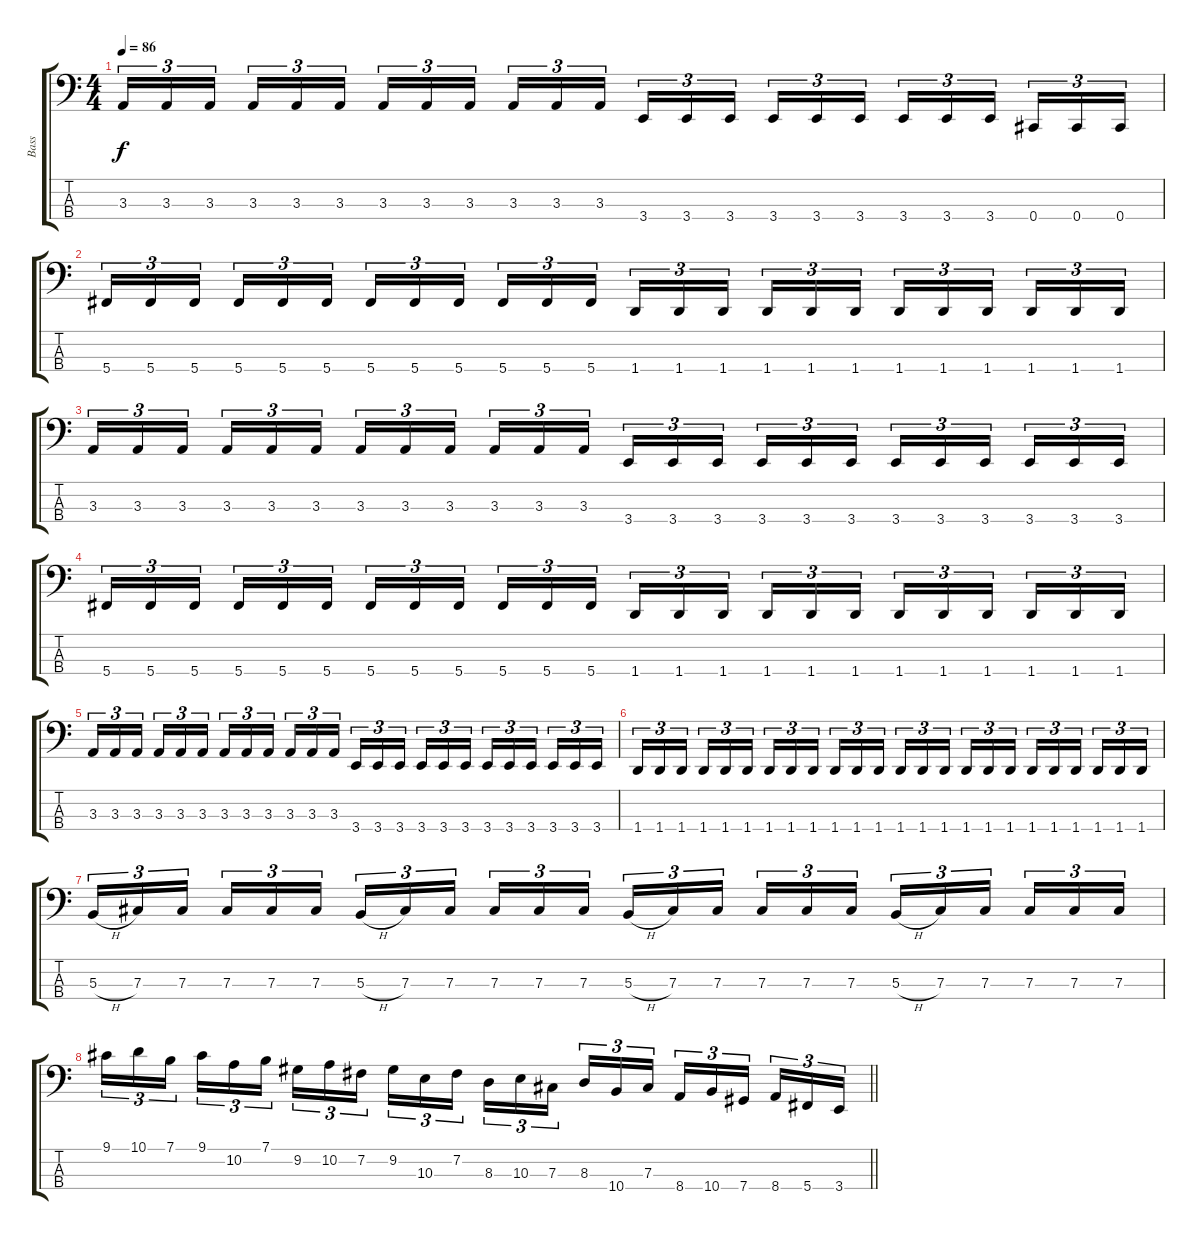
\track ("Bass" "Bass") {instrument electricbassfinger}
\staff {score tabs}
\tuning (E2 B1 Gb1 Db1) {hide}
\ts (4 4)
\tempo 86
\clef f4
\ks c
3.3.16{tu (3 2) dy f} 3.3.16{tu (3 2)} 3.3.16{tu (3 2) beam splitsecondary} 3.3.16{tu (3 2)} 3.3.16{tu (3 2)} 3.3.16{tu (3 2)} 3.3.16{tu (3 2)} 3.3.16{tu (3 2)} 3.3.16{tu (3 2) beam splitsecondary} 3.3.16{tu (3 2)} 3.3.16{tu (3 2)} 3.3.16{tu (3 2)} 3.4.16{tu (3 2)} 3.4.16{tu (3 2)} 3.4.16{tu (3 2) beam splitsecondary} 3.4.16{tu (3 2)} 3.4.16{tu (3 2)} 3.4.16{tu (3 2)} 3.4.16{tu (3 2)} 3.4.16{tu (3 2)} 3.4.16{tu (3 2) beam splitsecondary} 0.4.16{tu (3 2)} 0.4.16{tu (3 2)} 0.4.16{tu (3 2)} |
5.4.16{tu (3 2)} 5.4.16{tu (3 2)} 5.4.16{tu (3 2) beam splitsecondary} 5.4.16{tu (3 2)} 5.4.16{tu (3 2)} 5.4.16{tu (3 2)} 5.4.16{tu (3 2)} 5.4.16{tu (3 2)} 5.4.16{tu (3 2) beam splitsecondary} 5.4.16{tu (3 2)} 5.4.16{tu (3 2)} 5.4.16{tu (3 2)} 1.4.16{tu (3 2)} 1.4.16{tu (3 2)} 1.4.16{tu (3 2) beam splitsecondary} 1.4.16{tu (3 2)} 1.4.16{tu (3 2)} 1.4.16{tu (3 2)} 1.4.16{tu (3 2)} 1.4.16{tu (3 2)} 1.4.16{tu (3 2) beam splitsecondary} 1.4.16{tu (3 2)} 1.4.16{tu (3 2)} 1.4.16{tu (3 2)} |
3.3.16{tu (3 2)} 3.3.16{tu (3 2)} 3.3.16{tu (3 2) beam splitsecondary} 3.3.16{tu (3 2)} 3.3.16{tu (3 2)} 3.3.16{tu (3 2)} 3.3.16{tu (3 2)} 3.3.16{tu (3 2)} 3.3.16{tu (3 2) beam splitsecondary} 3.3.16{tu (3 2)} 3.3.16{tu (3 2)} 3.3.16{tu (3 2)} 3.4.16{tu (3 2)} 3.4.16{tu (3 2)} 3.4.16{tu (3 2) beam splitsecondary} 3.4.16{tu (3 2)} 3.4.16{tu (3 2)} 3.4.16{tu (3 2)} 3.4.16{tu (3 2)} 3.4.16{tu (3 2)} 3.4.16{tu (3 2) beam splitsecondary} 3.4.16{tu (3 2)} 3.4.16{tu (3 2)} 3.4.16{tu (3 2)} |
5.4.16{tu (3 2)} 5.4.16{tu (3 2)} 5.4.16{tu (3 2) beam splitsecondary} 5.4.16{tu (3 2)} 5.4.16{tu (3 2)} 5.4.16{tu (3 2)} 5.4.16{tu (3 2)} 5.4.16{tu (3 2)} 5.4.16{tu (3 2) beam splitsecondary} 5.4.16{tu (3 2)} 5.4.16{tu (3 2)} 5.4.16{tu (3 2)} 1.4.16{tu (3 2)} 1.4.16{tu (3 2)} 1.4.16{tu (3 2) beam splitsecondary} 1.4.16{tu (3 2)} 1.4.16{tu (3 2)} 1.4.16{tu (3 2)} 1.4.16{tu (3 2)} 1.4.16{tu (3 2)} 1.4.16{tu (3 2) beam splitsecondary} 1.4.16{tu (3 2)} 1.4.16{tu (3 2)} 1.4.16{tu (3 2)} |
3.3.16{tu (3 2)} 3.3.16{tu (3 2)} 3.3.16{tu (3 2) beam splitsecondary} 3.3.16{tu (3 2)} 3.3.16{tu (3 2)} 3.3.16{tu (3 2)} 3.3.16{tu (3 2)} 3.3.16{tu (3 2)} 3.3.16{tu (3 2) beam splitsecondary} 3.3.16{tu (3 2)} 3.3.16{tu (3 2)} 3.3.16{tu (3 2)} 3.4.16{tu (3 2)} 3.4.16{tu (3 2)} 3.4.16{tu (3 2) beam splitsecondary} 3.4.16{tu (3 2)} 3.4.16{tu (3 2)} 3.4.16{tu (3 2)} 3.4.16{tu (3 2)} 3.4.16{tu (3 2)} 3.4.16{tu (3 2) beam splitsecondary} 3.4.16{tu (3 2)} 3.4.16{tu (3 2)} 3.4.16{tu (3 2)} |
1.4.16{tu (3 2)} 1.4.16{tu (3 2)} 1.4.16{tu (3 2) beam splitsecondary} 1.4.16{tu (3 2)} 1.4.16{tu (3 2)} 1.4.16{tu (3 2)} 1.4.16{tu (3 2)} 1.4.16{tu (3 2)} 1.4.16{tu (3 2) beam splitsecondary} 1.4.16{tu (3 2)} 1.4.16{tu (3 2)} 1.4.16{tu (3 2)} 1.4.16{tu (3 2)} 1.4.16{tu (3 2)} 1.4.16{tu (3 2) beam splitsecondary} 1.4.16{tu (3 2)} 1.4.16{tu (3 2)} 1.4.16{tu (3 2)} 1.4.16{tu (3 2)} 1.4.16{tu (3 2)} 1.4.16{tu (3 2) beam splitsecondary} 1.4.16{tu (3 2)} 1.4.16{tu (3 2)} 1.4.16{tu (3 2)} |
5.3{h}.16{tu (3 2)} 7.3.16{tu (3 2)} 7.3.16{tu (3 2) beam splitsecondary} 7.3.16{tu (3 2)} 7.3.16{tu (3 2)} 7.3.16{tu (3 2)} 5.3{h}.16{tu (3 2)} 7.3.16{tu (3 2)} 7.3.16{tu (3 2) beam splitsecondary} 7.3.16{tu (3 2)} 7.3.16{tu (3 2)} 7.3.16{tu (3 2)} 5.3{h}.16{tu (3 2)} 7.3.16{tu (3 2)} 7.3.16{tu (3 2) beam splitsecondary} 7.3.16{tu (3 2)} 7.3.16{tu (3 2)} 7.3.16{tu (3 2)} 5.3{h}.16{tu (3 2)} 7.3.16{tu (3 2)} 7.3.16{tu (3 2) beam splitsecondary} 7.3.16{tu (3 2)} 7.3.16{tu (3 2)} 7.3.16{tu (3 2)} |
\barLineRight lightlight
9.1.16{tu (3 2)} 10.1.16{tu (3 2)} 7.1.16{tu (3 2) beam splitsecondary} 9.1.16{tu (3 2)} 10.2.16{tu (3 2)} 7.1.16{tu (3 2)} 9.2.16{tu (3 2)} 10.2.16{tu (3 2)} 7.2.16{tu (3 2) beam splitsecondary} 9.2.16{tu (3 2)} 10.3.16{tu (3 2)} 7.2.16{tu (3 2)} 8.3.16{tu (3 2)} 10.3.16{tu (3 2)} 7.3.16{tu (3 2) beam splitsecondary} 8.3.16{tu (3 2)} 10.4.16{tu (3 2)} 7.3.16{tu (3 2)} 8.4.16{tu (3 2)} 10.4.16{tu (3 2)} 7.4.16{tu (3 2) beam splitsecondary} 8.4.16{tu (3 2)} 5.4.16{tu (3 2)} 3.4.16{tu (3 2)}
